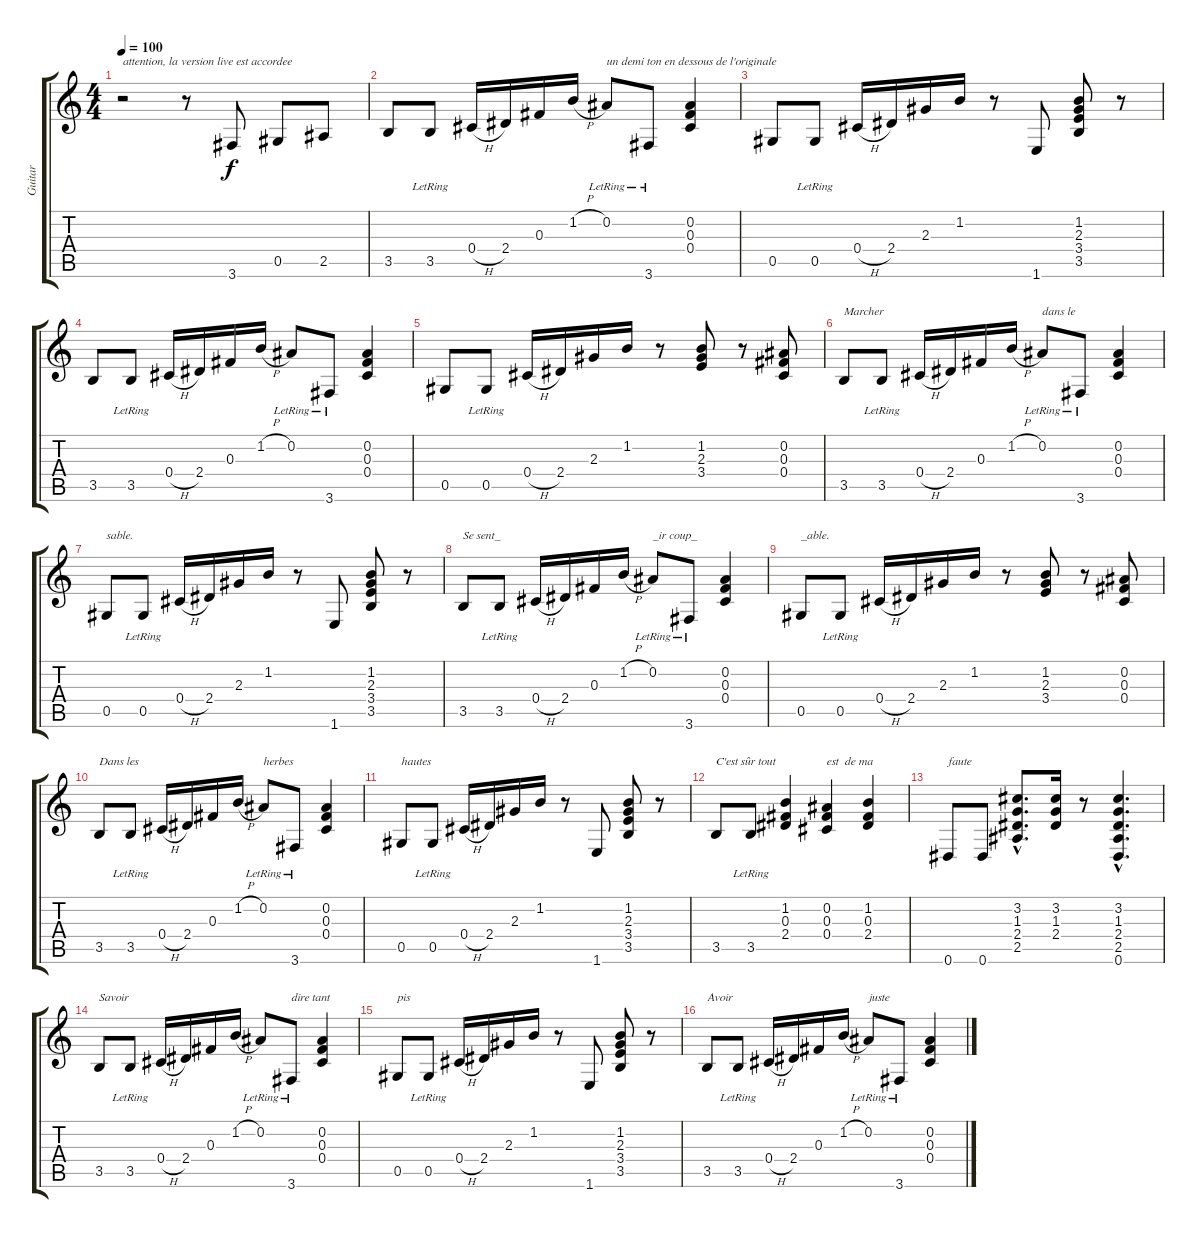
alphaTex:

\track ("Guitar" "Guitar") {instrument acousticguitarsteel}
\staff {score tabs}
\tuning (Eb4 Bb3 Gb3 Db3 Ab2 Eb2) {hide}
\ts (4 4)
\tempo 100
\clef g2
\ks c
r.2{txt "attention, la version live est accordee " dy f instrument acousticguitarsteel} r.8 3.6.8 0.5.8 2.5.8 |
3.5.8 3.5{lr}.8 0.4{h}.16 2.4.16 0.3.16 1.2{h}.16 0.2{lr}.8{txt "un demi ton en dessous de l'originale"} 3.6{lr}.8 (0.2 0.3 0.4).4 |
0.5.8 0.5{lr}.8 0.4{h}.16 2.4.16 2.3.16 1.2.16 r.8 1.6.8 (1.2 2.3 3.4 3.5).8 r.8 |
3.5.8 3.5{lr}.8 0.4{h}.16 2.4.16 0.3.16 1.2{h}.16 0.2{lr}.8 3.6{lr}.8 (0.2 0.3 0.4).4 |
0.5.8 0.5{lr}.8 0.4{h}.16 2.4.16 2.3.16 1.2.16 r.8 (1.2 2.3 3.4).8 r.8 (0.2 0.3 0.4).8 |
3.5.8{txt "Marcher"} 3.5{lr}.8 0.4{h}.16 2.4.16 0.3.16 1.2{h}.16 0.2{lr}.8{txt "dans le"} 3.6{lr}.8 (0.2 0.3 0.4).4 |
0.5.8{txt "sable."} 0.5{lr}.8 0.4{h}.16 2.4.16 2.3.16 1.2.16 r.8 1.6.8 (1.2 2.3 3.4 3.5).8 r.8 |
3.5.8{txt "Se sent_"} 3.5{lr}.8 0.4{h}.16 2.4.16 0.3.16 1.2{h}.16 0.2{lr}.8{txt "_ir coup_"} 3.6{lr}.8 (0.2 0.3 0.4).4 |
0.5.8{txt "_able."} 0.5{lr}.8 0.4{h}.16 2.4.16 2.3.16 1.2.16 r.8 (1.2 2.3 3.4).8 r.8 (0.2 0.3 0.4).8 |
3.5.8{txt "Dans les"} 3.5{lr}.8 0.4{h}.16 2.4.16 0.3.16 1.2{h}.16 0.2{lr}.8{txt "herbes"} 3.6{lr}.8 (0.2 0.3 0.4).4 |
0.5.8{txt "hautes"} 0.5{lr}.8 0.4{h}.16 2.4.16 2.3.16 1.2.16 r.8 1.6.8 (1.2 2.3 3.4 3.5).8 r.8 |
3.5.8{txt "C'est sûr tout"} 3.5{lr}.8 (1.2 0.3 2.4).4 (0.2 0.3 0.4).4{txt "est  de ma"} (1.2 0.3 2.4).4 |
0.6.8{txt "faute"} 0.6.8 (3.2{hac} 1.3{hac} 2.4{hac} 2.5{hac}).8{d} (3.2 1.3 2.4).16 r.8 (3.2{hac} 1.3{hac} 2.4{hac} 2.5{hac} 0.6{hac}).4{d} |
3.5.8{txt "Savoir"} 3.5{lr}.8 0.4{h}.16 2.4.16 0.3.16 1.2{h}.16 0.2{lr}.8 3.6{lr}.8{txt "dire tant"} (0.2 0.3 0.4).4 |
0.5.8{txt "pis"} 0.5{lr}.8 0.4{h}.16 2.4.16 2.3.16 1.2.16 r.8 1.6.8 (1.2 2.3 3.4 3.5).8 r.8 |
3.5.8{txt "Avoir"} 3.5{lr}.8 0.4{h}.16 2.4.16 0.3.16 1.2{h}.16 0.2{lr}.8{txt "juste"} 3.6{lr}.8 (0.2 0.3 0.4).4
